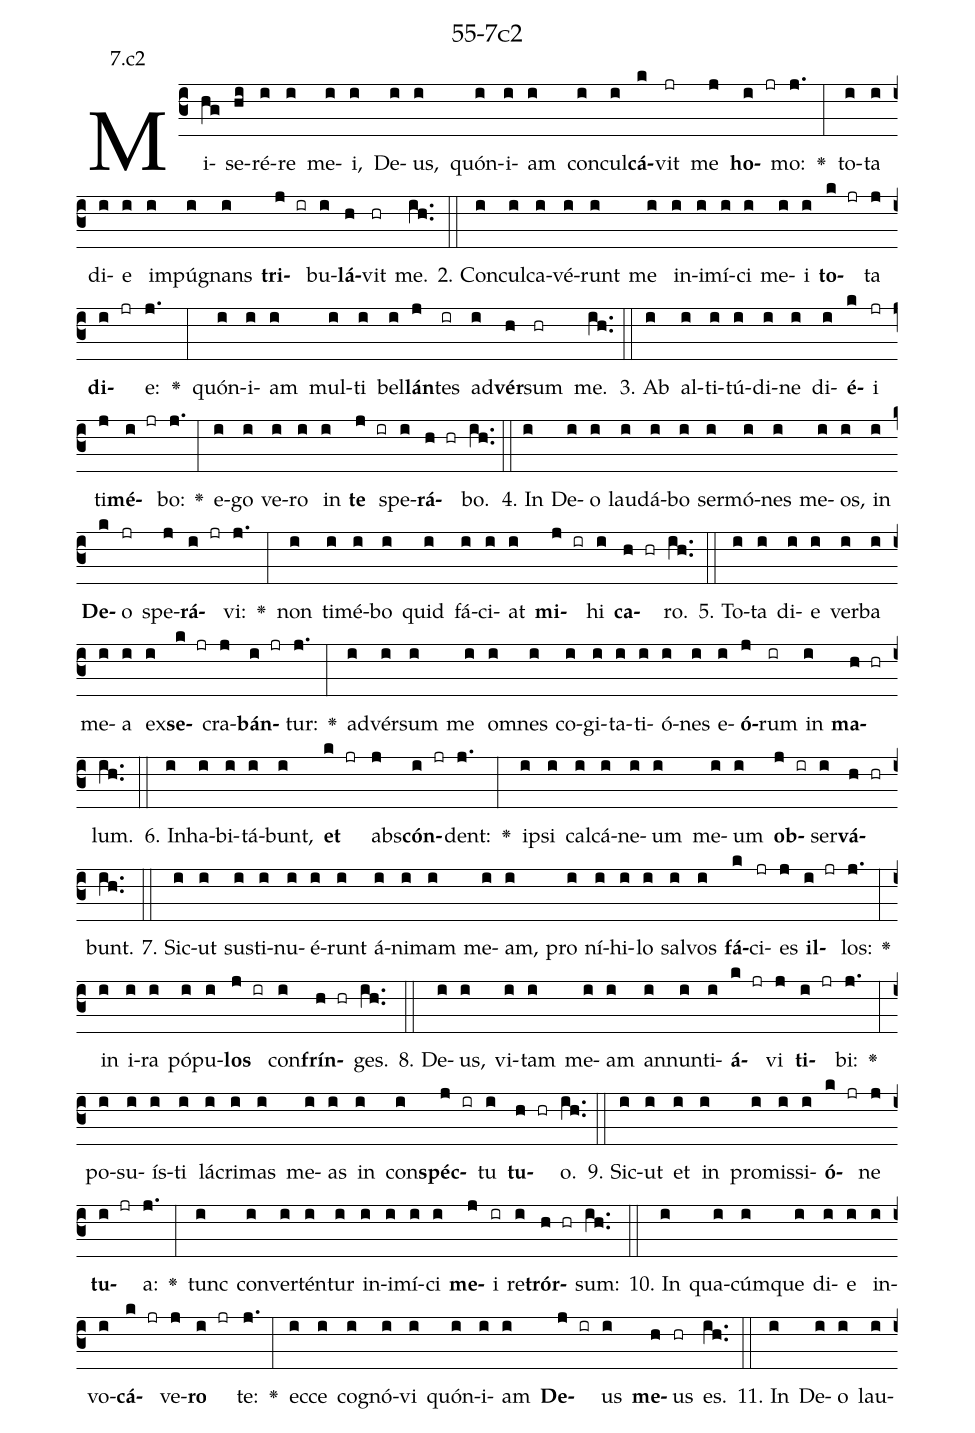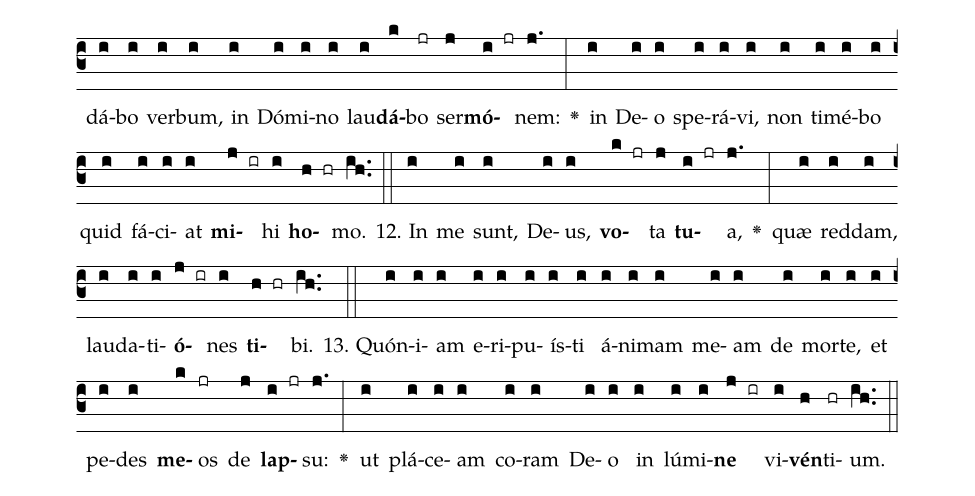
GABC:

name: 55-7c2;
annotation: 7.c2;
%%
(c3)Mi(hg)se(hi)ré(i)re(i) me(i)i,(i) De(i)us,(i) quón(i)i(i)am(i) con(i)cul(i)<b>cá</b>(k)vit(jr) me(j) <b>ho</b>(i jr)mo:(j.) <v>\greheightstar</v>(:) to(i)ta(i) di(i)e(i) im(i)pú(i)gnans(i) <b>tri</b>(j ir)bu(i)<b>lá</b>(h)vit(hr) me.(ih..) (::)
2. Con(i)cul(i)ca(i)vé(i)runt(i) me(i) in(i)i(i)mí(i)ci(i) me(i)i(i) <b>to</b>(k jr)ta(j) <b>di</b>(i jr)e:(j.) <v>\greheightstar</v>(:) quón(i)i(i)am(i) mul(i)ti(i) bel(i)<b>lán</b>(j)tes(ir) ad(i)<b>vér</b>(h)sum(hr) me.(ih..) (::)
3. Ab(i) al(i)ti(i)tú(i)di(i)ne(i) di(i)<b>é</b>(k)i(jr) ti(j)<b>mé</b>(i jr)bo:(j.) <v>\greheightstar</v>(:) e(i)go(i) ve(i)ro(i) in(i) <b>te</b>(j ir) spe(i)<b>rá</b>(h hr)bo.(ih..) (::)
4. In(i) De(i)o(i) lau(i)dá(i)bo(i) ser(i)mó(i)nes(i) me(i)os,(i) in(i) <b>De</b>(k)o(jr) spe(j)<b>rá</b>(i jr)vi:(j.) <v>\greheightstar</v>(:) non(i) ti(i)mé(i)bo(i) quid(i) fá(i)ci(i)at(i) <b>mi</b>(j ir)hi(i) <b>ca</b>(h hr)ro.(ih..) (::)
5. To(i)ta(i) di(i)e(i) ver(i)ba(i) me(i)a(i) ex(i)<b>se</b>(k jr)cra(j)<b>bán</b>(i jr)tur:(j.) <v>\greheightstar</v>(:) ad(i)vér(i)sum(i) me(i) om(i)nes(i) co(i)gi(i)ta(i)ti(i)ó(i)nes(i) e(i)<b>ó</b>(j)rum(ir) in(i) <b>ma</b>(h hr)lum.(ih..) (::)
6. In(i)ha(i)bi(i)tá(i)bunt,(i) <b>et</b>(k jr) abs(j)<b>cón</b>(i jr)dent:(j.) <v>\greheightstar</v>(:) ip(i)si(i) cal(i)cá(i)ne(i)um(i) me(i)um(i) <b>ob</b>(j ir)ser(i)<b>vá</b>(h hr)bunt.(ih..) (::)
7. Sic(i)ut(i) sus(i)ti(i)nu(i)é(i)runt(i) á(i)ni(i)mam(i) me(i)am,(i) pro(i) ní(i)hi(i)lo(i) sal(i)vos(i) <b>fá</b>(k)ci(jr)es(j) <b>il</b>(i jr)los:(j.) <v>\greheightstar</v>(:) in(i) i(i)ra(i) pó(i)pu(i)<b>los</b>(j ir) con(i)<b>frín</b>(h hr)ges.(ih..) (::)
8. De(i)us,(i) vi(i)tam(i) me(i)am(i) an(i)nun(i)ti(i)<b>á</b>(k jr)vi(j) <b>ti</b>(i jr)bi:(j.) <v>\greheightstar</v>(:) po(i)su(i)ís(i)ti(i) lá(i)cri(i)mas(i) me(i)as(i) in(i) con(i)<b>spéc</b>(j ir)tu(i) <b>tu</b>(h hr)o.(ih..) (::)
9. Sic(i)ut(i) et(i) in(i) pro(i)mis(i)si(i)<b>ó</b>(k jr)ne(j) <b>tu</b>(i jr)a:(j.) <v>\greheightstar</v>(:) tunc(i) con(i)ver(i)tén(i)tur(i) in(i)i(i)mí(i)ci(i) <b>me</b>(j)i(ir) re(i)<b>trór</b>(h hr)sum:(ih..) (::)
10. In(i) qua(i)cúm(i)que(i) di(i)e(i) in(i)vo(i)<b>cá</b>(k jr)ve(j)<b>ro</b>(i jr) te:(j.) <v>\greheightstar</v>(:) ec(i)ce(i) co(i)gnó(i)vi(i) quón(i)i(i)am(i) <b>De</b>(j ir)us(i) <b>me</b>(h)us(hr) es.(ih..) (::)
11. In(i) De(i)o(i) lau(i)dá(i)bo(i) ver(i)bum,(i) in(i) Dó(i)mi(i)no(i) lau(i)<b>dá</b>(k)bo(jr) ser(j)<b>mó</b>(i jr)nem:(j.) <v>\greheightstar</v>(:) in(i) De(i)o(i) spe(i)rá(i)vi,(i) non(i) ti(i)mé(i)bo(i) quid(i) fá(i)ci(i)at(i) <b>mi</b>(j ir)hi(i) <b>ho</b>(h hr)mo.(ih..) (::)
12. In(i) me(i) sunt,(i) De(i)us,(i) <b>vo</b>(k jr)ta(j) <b>tu</b>(i jr)a,(j.) <v>\greheightstar</v>(:) quæ(i) red(i)dam,(i) lau(i)da(i)ti(i)<b>ó</b>(j ir)nes(i) <b>ti</b>(h hr)bi.(ih..) (::)
13. Quón(i)i(i)am(i) e(i)ri(i)pu(i)ís(i)ti(i) á(i)ni(i)mam(i) me(i)am(i) de(i) mor(i)te,(i) et(i) pe(i)des(i) <b>me</b>(k)os(jr) de(j) <b>lap</b>(i jr)su:(j.) <v>\greheightstar</v>(:) ut(i) plá(i)ce(i)am(i) co(i)ram(i) De(i)o(i) in(i) lú(i)mi(i)<b>ne</b>(j ir) vi(i)<b>vén</b>(h)ti(hr)um.(ih..) (::)
